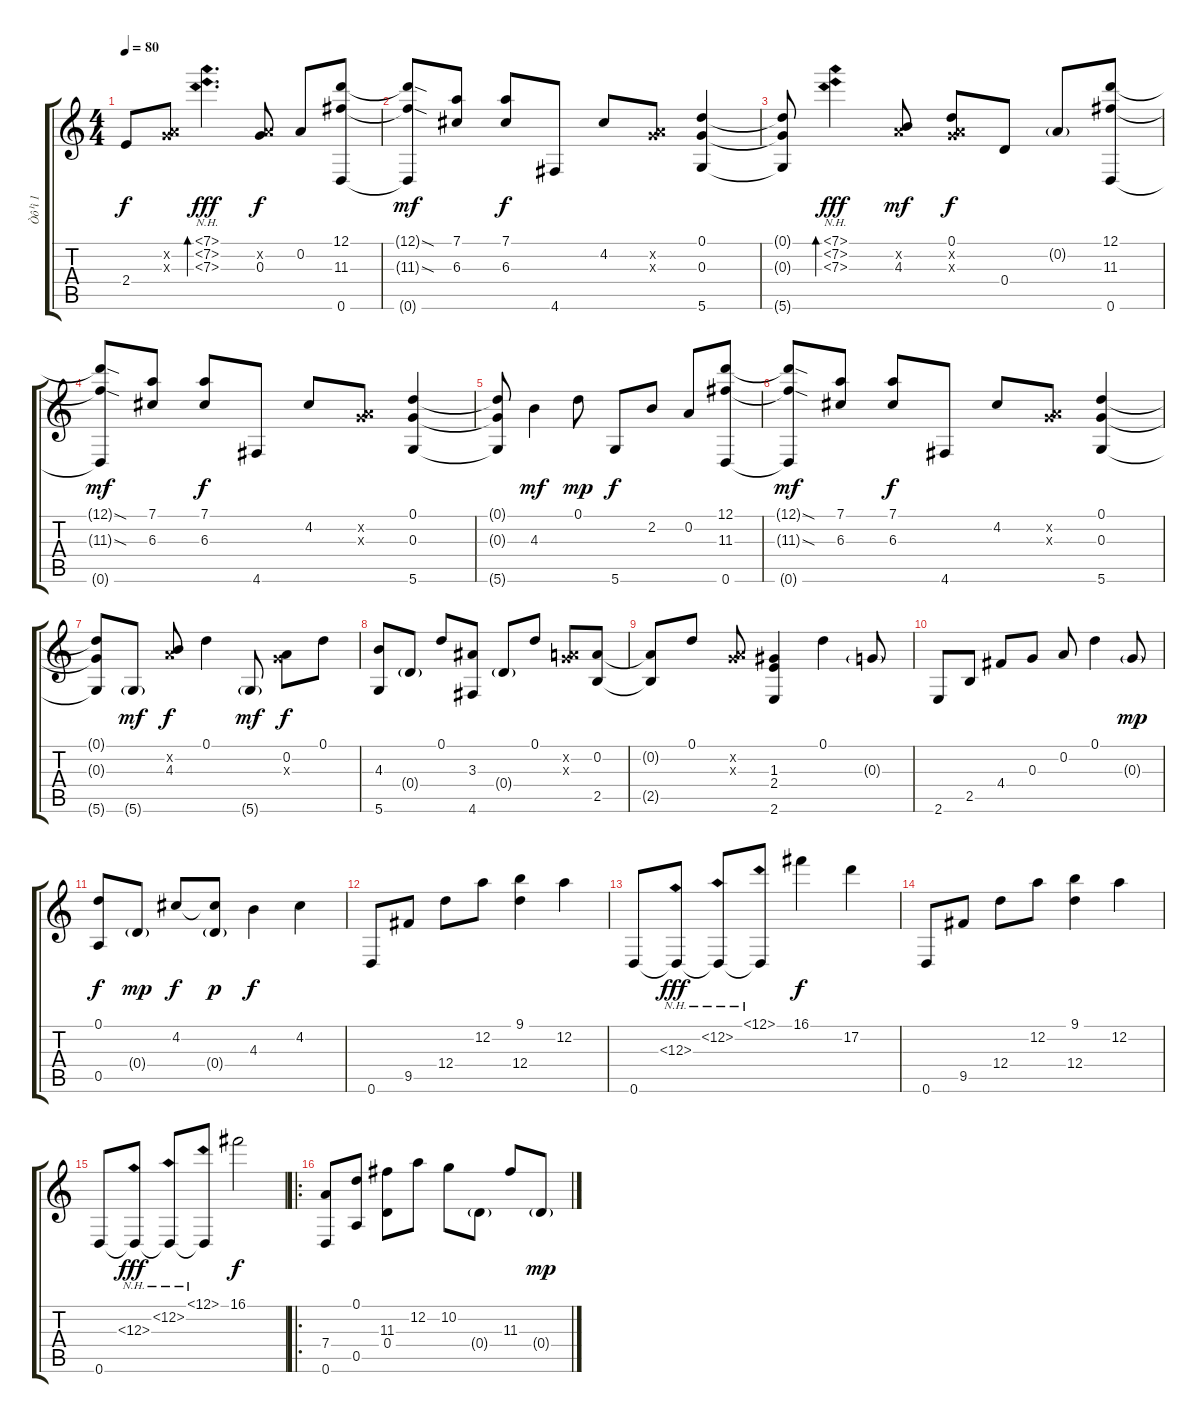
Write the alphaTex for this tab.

\track ("Òô¹ì 1" "Òô¹ì 1") {instrument acousticguitarsteel}
\staff {score tabs}
\tuning (D4 A3 G3 D3 A2 D2) {hide}
\ts (4 4)
\tempo 80
\clef g2
\ks c
2.4.8{dy f} (0.2{x} 0.3{x}).8 (7.1{nh} 7.2{nh} 7.3{nh}).4{d bd 30 dy fff} (0.2{x} 0.3).8{dy f} 0.2.8 (12.1 11.3 0.6).8 |
(12.1{sod t} 11.3{sod t} 0.6{t}).8{dy mf} (7.1 6.3).8 (7.1 6.3).8{dy f} 4.6.8 4.2.8 (0.2{x} 0.3{x}).8 (0.1 0.3 5.6).4 |
(0.1{t} 0.3{t} 5.6{t}).8 (7.1{nh} 7.2{nh} 7.3{nh}).4{bd 30 dy fff} (0.2{x} 4.3).8{dy mf} (0.1 0.2{x} 0.3{x}).8{dy f} 0.4.8 0.2{g}.8 (12.1 11.3 0.6).8 |
(12.1{sod t} 11.3{sod t} 0.6{t}).8{dy mf} (7.1 6.3).8 (7.1 6.3).8{dy f} 4.6.8 4.2.8 (0.2{x} 0.3{x}).8 (0.1 0.3 5.6).4 |
(0.1{t} 0.3{t} 5.6{t}).8 4.3.4{dy mf} 0.1.8{dy mp} 5.6.8{dy f} 2.2.8 0.2.8 (12.1 11.3 0.6).8 |
(12.1{sod t} 11.3{sod t} 0.6{t}).8{dy mf} (7.1 6.3).8 (7.1 6.3).8{dy f} 4.6.8 4.2.8 (0.2{x} 0.3{x}).8 (0.1 0.3 5.6).4 |
(0.1{t} 0.3{t} 5.6{t}).8 5.6{g}.8{dy mf} (0.2{x} 4.3).8{dy f} 0.1.4 5.6{g}.8{dy mf} (0.2 0.3{x}).8{dy f} 0.1.8 |
(4.3 5.6).8 0.4{g}.8 0.1.8 (3.3 4.6).8 0.4{g}.8 0.1.8 (0.2{x} 0.3{x}).8 (0.2 2.5).8 |
(0.2{t} 2.5{t}).8 0.1.8 (0.2{x} 0.3{x}).8 (1.3 2.4 2.6).4 0.1.4 0.3{g}.8 |
2.6.8 2.5.8 4.4.8 0.3.8 0.2.8 0.1.4 0.3{g}.8{dy mp} |
(0.1 0.5).8{dy f} 0.4{g}.8{dy mp} 4.2.8{dy f} (4.2{t} 0.4{g}).8{dy p} 4.3.4{dy f} 4.2.4 |
0.6.8 9.5.8 12.4.8 12.2.8 (9.1 12.4).4 12.2.4 |
0.6.8 (12.3{nh} 0.6{t}).8{dy fff} (12.2{nh} 0.6{t}).8 (12.1{nh} 0.6{t}).8 16.1.4{dy f} 17.2.4 |
0.6.8 9.5.8 12.4.8 12.2.8 (9.1 12.4).4 12.2.4 |
0.6.8 (12.3{nh} 0.6{t}).8{dy fff} (12.2{nh} 0.6{t}).8 (12.1{nh} 0.6{t}).8 16.1.2{dy f} |
\ro
(7.4 0.6).8 (0.1 0.5).8 (11.3 0.4).8 12.2.8 10.2.8 0.4{g}.8 11.3.8 0.4{g}.8{dy mp}
